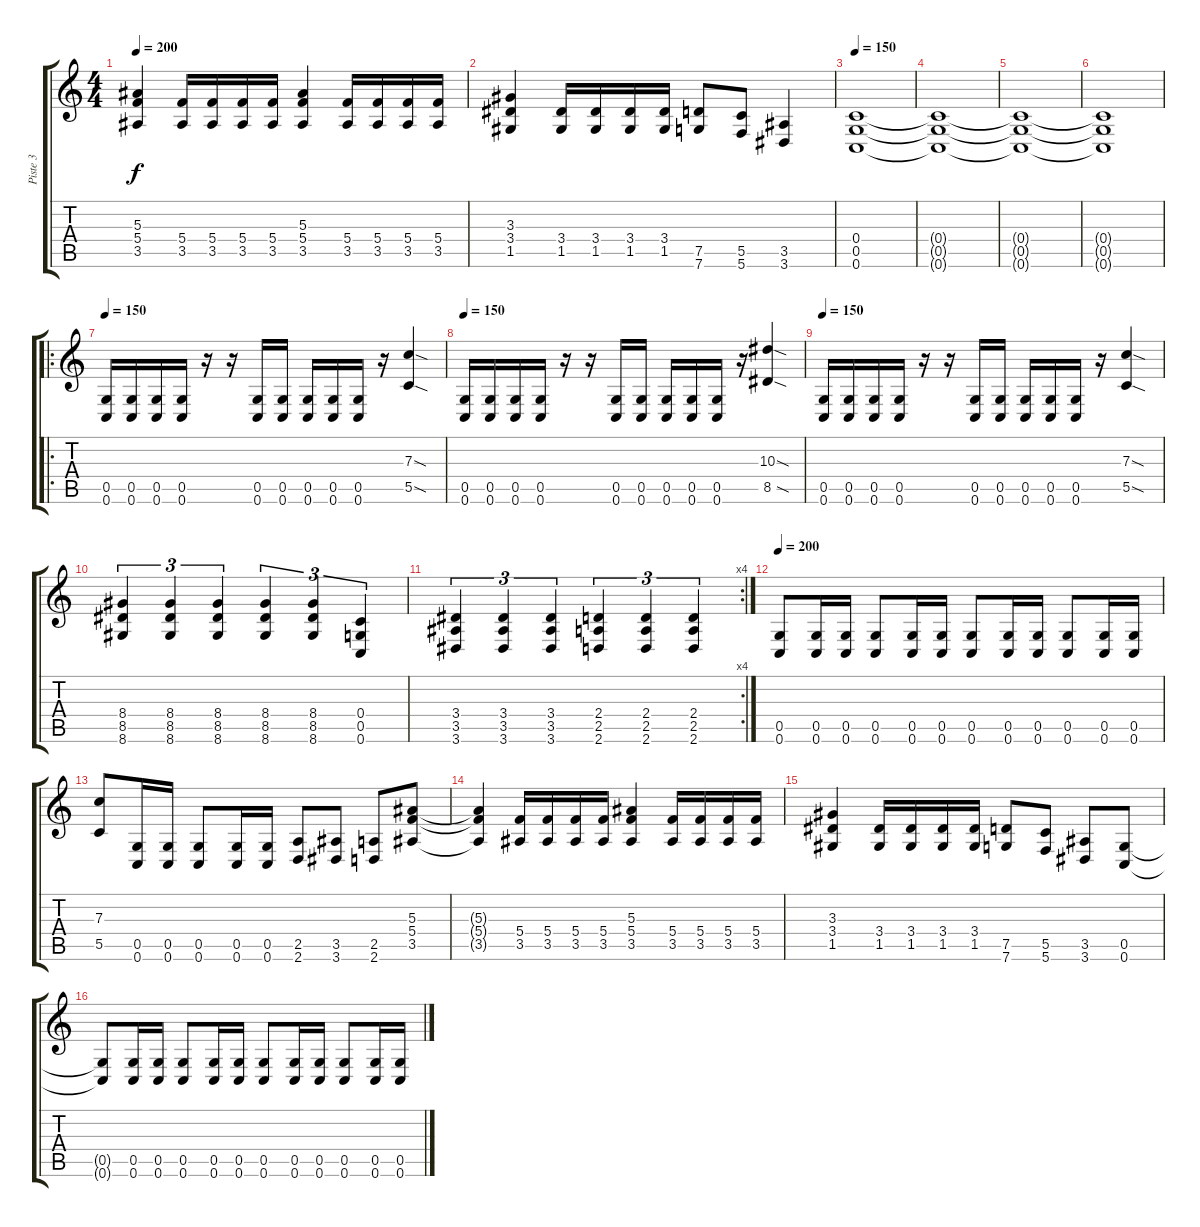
\track ("Piste 3" "Piste 3") {instrument overdrivenguitar}
\staff {score tabs}
\tuning (D4 A3 F3 C3 G2 C2) {hide}
\ts (4 4)
\tempo 200
\clef g2
\ks c
(5.3{t} 5.4{t} 3.5{t}).4{dy f} (5.4 3.5).16 (5.4 3.5).16 (5.4 3.5).16 (5.4 3.5).16 (5.3 5.4 3.5).4 (5.4 3.5).16 (5.4 3.5).16 (5.4 3.5).16 (5.4 3.5).16 |
(3.3 3.4 1.5).4 (3.4 1.5).16 (3.4 1.5).16 (3.4 1.5).16 (3.4 1.5).16 (7.5 7.6).8 (5.5 5.6).8 (3.5 3.6).4 |
\tempo 150
(0.4 0.5 0.6).1 |
(0.4{t} 0.5{t} 0.6{t}).1 |
(0.4{t} 0.5{t} 0.6{t}).1 |
(0.4{t} 0.5{t} 0.6{t}).1 |
\ro
\tempo 150
(0.5 0.6).16 (0.5 0.6).16 (0.5 0.6).16 (0.5 0.6).16 r.16 r.16 (0.5 0.6).16 (0.5 0.6).16 (0.5 0.6).16 (0.5 0.6).16 (0.5 0.6).16 r.16 (7.3{sod} 5.5{sod}).4 |
\tempo 150
(0.5 0.6).16 (0.5 0.6).16 (0.5 0.6).16 (0.5 0.6).16 r.16 r.16 (0.5 0.6).16 (0.5 0.6).16 (0.5 0.6).16 (0.5 0.6).16 (0.5 0.6).16 r.16 (10.3{sod} 8.5{sod}).4 |
\tempo 150
(0.5 0.6).16 (0.5 0.6).16 (0.5 0.6).16 (0.5 0.6).16 r.16 r.16 (0.5 0.6).16 (0.5 0.6).16 (0.5 0.6).16 (0.5 0.6).16 (0.5 0.6).16 r.16 (7.3{sod} 5.5{sod}).4 |
(8.4 8.5 8.6).4{tu (3 2)} (8.4 8.5 8.6).4{tu (3 2)} (8.4 8.5 8.6).4{tu (3 2)} (8.4 8.5 8.6).4{tu (3 2)} (8.4 8.5 8.6).4{tu (3 2)} (0.4 0.5 0.6).4{tu (3 2)} |
\rc 4
(3.4 3.5 3.6).4{tu (3 2)} (3.4 3.5 3.6).4{tu (3 2)} (3.4 3.5 3.6).4{tu (3 2)} (2.4 2.5 2.6).4{tu (3 2)} (2.4 2.5 2.6).4{tu (3 2)} (2.4 2.5 2.6).4{tu (3 2)} |
\tempo 200
(0.5 0.6).8 (0.5 0.6).16 (0.5 0.6).16 (0.5 0.6).8 (0.5 0.6).16 (0.5 0.6).16 (0.5 0.6).8 (0.5 0.6).16 (0.5 0.6).16 (0.5 0.6).8 (0.5 0.6).16 (0.5 0.6).16 |
(7.3 5.5).8 (0.5 0.6).16 (0.5 0.6).16 (0.5 0.6).8 (0.5 0.6).16 (0.5 0.6).16 (2.5 2.6).8 (3.5 3.6).8 (2.5 2.6).8 (5.3 5.4 3.5).8 |
(5.3{t} 5.4{t} 3.5{t}).4 (5.4 3.5).16 (5.4 3.5).16 (5.4 3.5).16 (5.4 3.5).16 (5.3 5.4 3.5).4 (5.4 3.5).16 (5.4 3.5).16 (5.4 3.5).16 (5.4 3.5).16 |
(3.3 3.4 1.5).4 (3.4 1.5).16 (3.4 1.5).16 (3.4 1.5).16 (3.4 1.5).16 (7.5 7.6).8 (5.5 5.6).8 (3.5 3.6).8 (0.5 0.6).8 |
(0.5{t} 0.6{t}).8 (0.5 0.6).16 (0.5 0.6).16 (0.5 0.6).8 (0.5 0.6).16 (0.5 0.6).16 (0.5 0.6).8 (0.5 0.6).16 (0.5 0.6).16 (0.5 0.6).8 (0.5 0.6).16 (0.5 0.6).16
